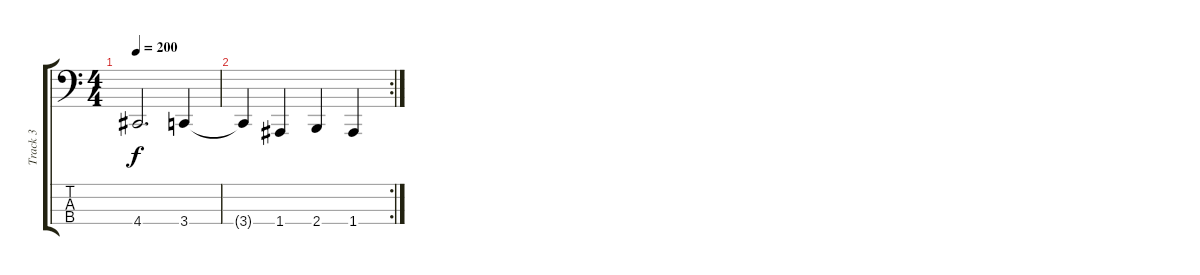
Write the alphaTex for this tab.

\track ("Track 3" "Track 3") {instrument electricbassfinger}
\staff {score tabs}
\tuning (D2 A1 E1 A0) {hide}
\ts (4 4)
\tempo 200
\clef f4
\ks c
4.4.2{d dy f} 3.4.4 |
\rc 2
3.4{t}.4 1.4.4 2.4.4 1.4.4
